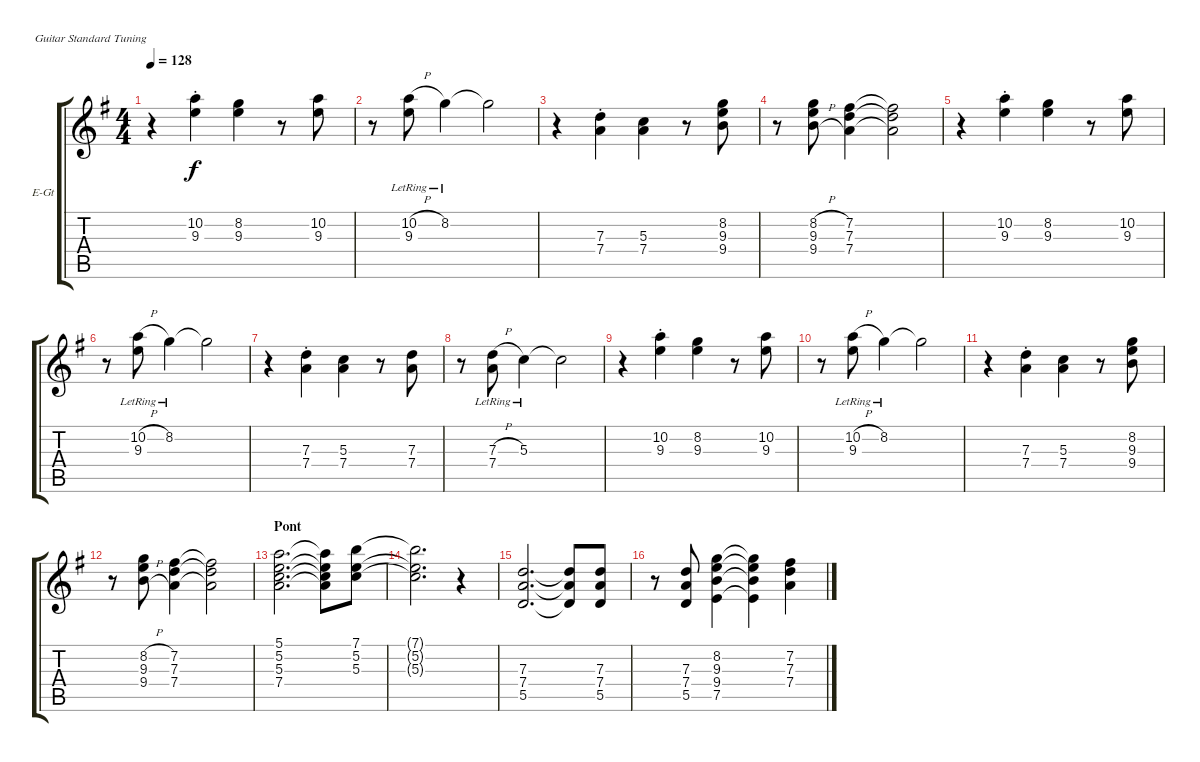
\bracketExtendMode groupsimilarinstruments
\firstSystemTrackNameOrientation horizontal
\otherSystemsTrackNameOrientation horizontal
\track ("You" "E-Gt") {mute multiBarRest instrument distortionguitar}
\staff {score tabs}
\tuning (E4 B3 G3 D3 A2 E2)
\ts (4 4)
\tempo 128
\clef g2
\ks eminor
r.4{dy f} (10.2{st} 9.3{st}).4 (8.2 9.3).4 r.8 (10.2 9.3).8 |
r.8 (10.2{h lr} 9.3{lr}).8 8.2{lr}.4 8.2{t}.2 |
r.4 (7.3{st} 7.4{st}).4 (5.3 7.4).4 r.8 (8.2 9.3 9.4).8 |
r.8 (8.2{h} 9.3{h} 9.4{h}).8 (7.2 7.3 7.4).4 (7.3{t} 7.2{t} 7.4{t}).2 |
r.4 (10.2{st} 9.3{st}).4 (8.2 9.3).4 r.8 (10.2 9.3).8 |
r.8 (10.2{h lr} 9.3{lr}).8 8.2{lr}.4 8.2{t}.2 |
r.4 (7.3{st} 7.4{st}).4 (5.3 7.4).4 r.8 (7.3 7.4).8 |
r.8 (7.3{h lr} 7.4{lr}).8 5.3{lr}.4 5.3{t}.2 |
r.4 (10.2{st} 9.3{st}).4 (8.2 9.3).4 r.8 (10.2 9.3).8 |
r.8 (10.2{h lr} 9.3{lr}).8 8.2{lr}.4 8.2{t}.2 |
r.4 (7.3{st} 7.4{st}).4 (5.3 7.4).4 r.8 (8.2 9.3 9.4).8 |
r.8 (8.2{h} 9.3{h} 9.4{h}).8 (7.2 7.3 7.4).4 (7.3{t} 7.2{t} 7.4{t}).2 |
\section ("" "Pont")
(5.1 5.2 5.3 7.4).2{d} (7.4{t} 5.3{t} 5.2{t} 5.1{t}).8 (7.1 5.2 5.3).8 |
(7.1{t} 5.2{t} 5.3{t}).2{d} r.4 |
(7.3 7.4 5.5).2{d} (7.3{t} 7.4{t} 5.5{t}).8 (7.3 7.4 5.5).8 |
r.8 (7.3 7.4 5.5).8 (8.2 9.3 9.4 7.5).4 (8.2{t} 9.3{t} 9.4{t} 7.5{t}).4 (7.2 7.3 7.4).4
